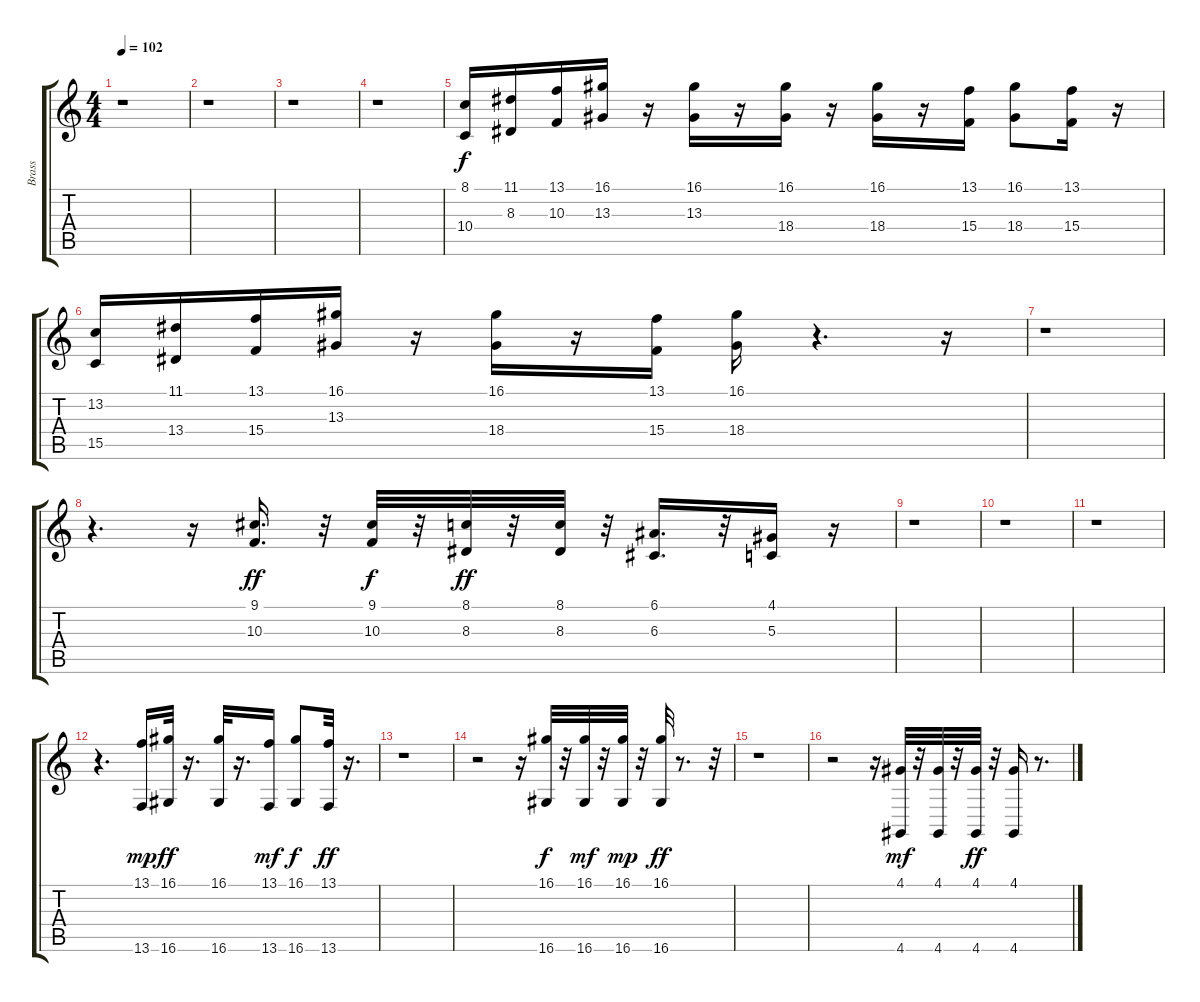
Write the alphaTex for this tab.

\track ("Brass" "Brass") {instrument brasssection}
\staff {score tabs}
\tuning (E4 B3 G3 D3 A2 E2) {hide}
\ts (4 4)
\tempo 102
\clef g2
\ks c
r.1{dy mp} |
r.1 |
r.1 |
r.1 |
(8.1 10.4).16{dy f} (11.1 8.3).16 (13.1 10.3).16 (16.1 13.3).16 r.16 (16.1 13.3).16 r.16 (16.1 18.4).16 r.16 (16.1 18.4).16 r.16 (13.1 15.4).16 (16.1 18.4).8 (13.1 15.4).16 r.16 |
(13.2 15.5).16 (11.1 13.4).16 (13.1 15.4).16 (16.1 13.3).16 r.16 (16.1 18.4).16 r.16 (13.1 15.4).16 (16.1 18.4).16 r.4{d} r.16 |
r.1 |
r.4{d} r.16 (9.1 10.3).16{d dy ff} r.32 (9.1 10.3).32{dy f} r.32 (8.1 8.3).32{dy ff} r.32 (8.1 8.3).32 r.32 (6.1 6.3).16{d} r.32 (4.1 5.3).16 r.16 |
r.1 |
r.1 |
r.1 |
r.4{d} (13.1 13.6).16{dy mp} (16.1 16.6).32{dy ff} r.16{d} (16.1 16.6).32 r.16{d} (13.1 13.6).16{dy mf} (16.1 16.6).8{dy f} (13.1 13.6).32{dy ff} r.16{d} |
r.1 |
r.2 r.16 (16.1 16.6).32{dy f} r.32 (16.1 16.6).32{dy mf} r.32 (16.1 16.6).32{dy mp} r.32 (16.1 16.6).32{dy ff} r.8{d} r.32 |
r.1 |
r.2 r.16 (4.1 4.6).32{dy mf} r.32 (4.1 4.6).32 r.32 (4.1 4.6).32{dy ff} r.32 (4.1 4.6).16 r.8{d}
